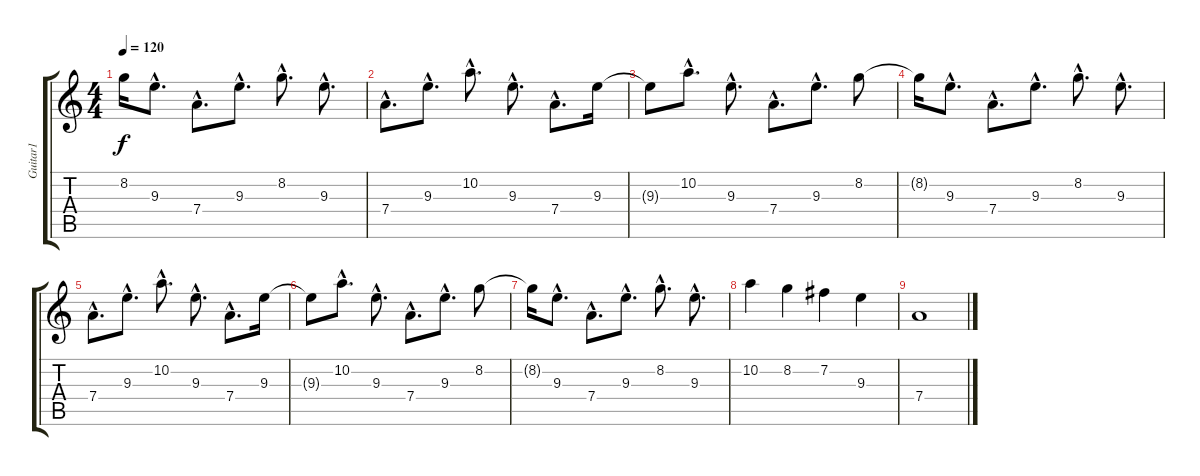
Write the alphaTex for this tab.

\track ("Guitar1" "Guitar1") {instrument electricguitarjazz}
\staff {score tabs}
\tuning (E4 B3 G3 D3 A2 E2) {hide}
\ts (4 4)
\tempo 120
\clef g2
\ks c
8.2{t}.16{dy f} 9.3{hac}.8{d} 7.4{hac}.8{d} 9.3{hac}.8{d} 8.2{hac}.8{d} 9.3{hac}.8{d} |
7.4{hac}.8{d} 9.3{hac}.8{d} 10.2{hac}.8{d} 9.3{hac}.8{d} 7.4{hac}.8{d} 9.3.16 |
9.3{t}.8 10.2{hac}.8{d} 9.3{hac}.8{d} 7.4{hac}.8{d} 9.3{hac}.8{d} 8.2.8 |
8.2{t}.16 9.3{hac}.8{d} 7.4{hac}.8{d} 9.3{hac}.8{d} 8.2{hac}.8{d} 9.3{hac}.8{d} |
7.4{hac}.8{d} 9.3{hac}.8{d} 10.2{hac}.8{d} 9.3{hac}.8{d} 7.4{hac}.8{d} 9.3.16 |
9.3{t}.8 10.2{hac}.8{d} 9.3{hac}.8{d} 7.4{hac}.8{d} 9.3{hac}.8{d} 8.2.8 |
8.2{t}.16 9.3{hac}.8{d} 7.4{hac}.8{d} 9.3{hac}.8{d} 8.2{hac}.8{d} 9.3{hac}.8{d} |
10.2.4 8.2.4 7.2.4 9.3.4 |
7.4.1
